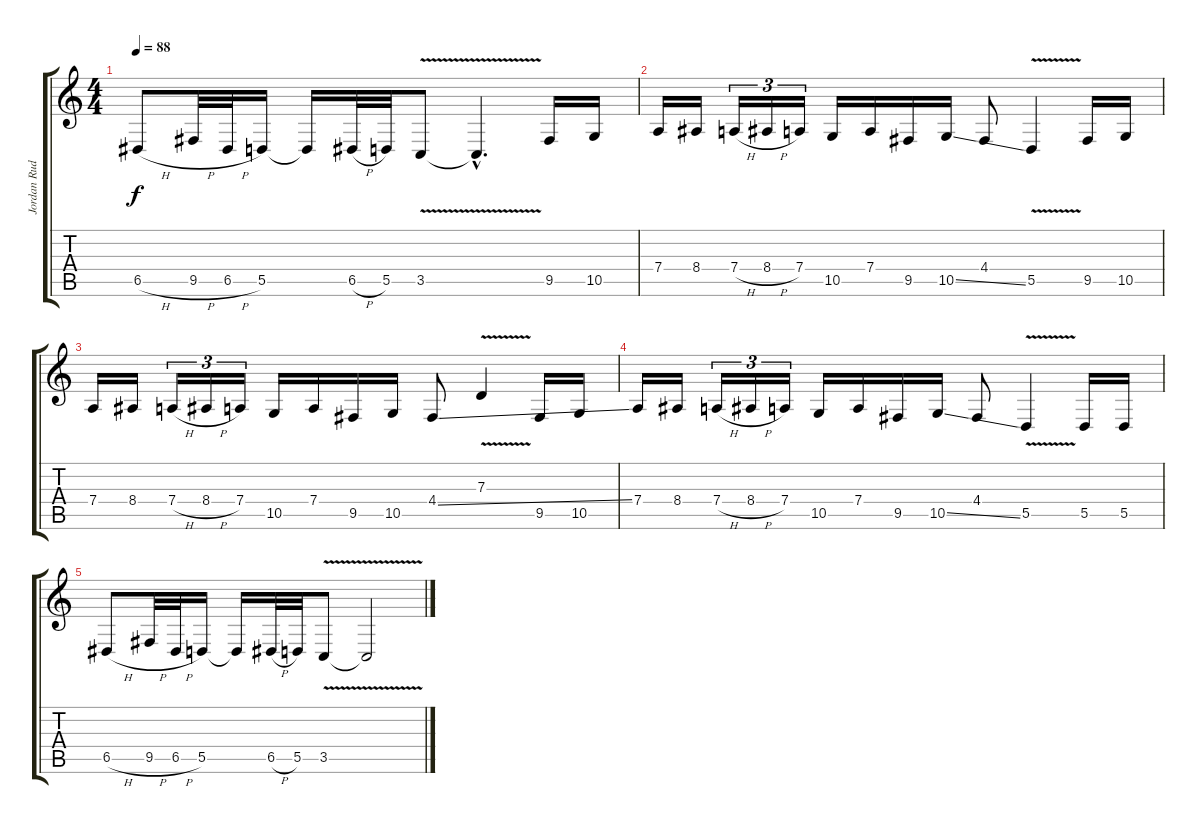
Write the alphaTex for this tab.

\track ("Jordan Rudess" "Jordan Rud") {instrument sitar}
\staff {score tabs}
\tuning (E4 B3 G3 D3 A2 E2) {hide}
\ts (4 4)
\tempo 88
\clef g2
\ks c
6.5{h}.8{dy f} 9.5{h}.32 6.5{h}.32 5.5.16 5.5{t}.16 6.5{h}.32 5.5.32 3.5{v}.8 3.5{v hac t}.4{d} 9.5.16 10.5.16 |
7.4.16 8.4.16 7.4{h}.16{tu (3 2)} 8.4{h}.16{tu (3 2)} 7.4.16{tu (3 2)} 10.5.16 7.4.16 9.5.16 10.5{ss}.16 4.4.8 5.5{v}.4 9.5.16 10.5.16 |
7.4.16 8.4.16 7.4{h}.16{tu (3 2)} 8.4{h}.16{tu (3 2)} 7.4.16{tu (3 2)} 10.5.16 7.4.16 9.5.16 10.5.16 4.4{ss}.8 7.3{v}.4 9.5.16 10.5.16 |
7.4.16 8.4.16 7.4{h}.16{tu (3 2)} 8.4{h}.16{tu (3 2)} 7.4.16{tu (3 2)} 10.5.16 7.4.16 9.5.16 10.5{ss}.16 4.4.8 5.5{v}.4 5.5.16 5.5.16 |
6.5{h}.8 9.5{h}.32 6.5{h}.32 5.5.16 5.5{t}.16 6.5{h}.32 5.5.32 3.5{v}.8 3.5{v t}.2
